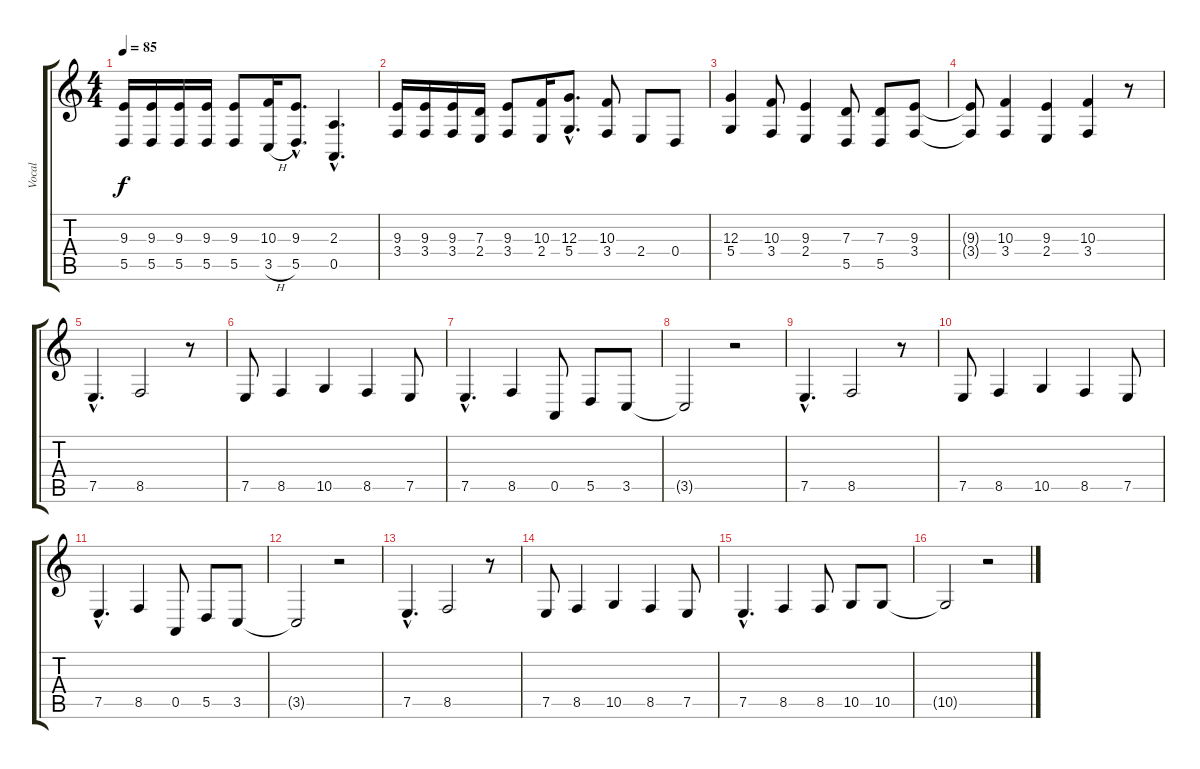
\track ("Vocal" "Vocal") {instrument viola}
\staff {score tabs}
\tuning (E4 B3 G3 D3 A2 D2) {hide}
\ts (4 4)
\tempo 85
\clef g2
\ks c
(9.3 5.5).16{dy f instrument overdrivenguitar} (9.3 5.5).16 (9.3 5.5).16 (9.3 5.5).16 (9.3 5.5).8 (10.3 3.5{h}).16 (9.3{hac} 5.5{hac}).8{d} (2.3{hac} 0.5{hac}).4{d} |
(9.3 3.4).16 (9.3 3.4).16 (9.3 3.4).16 (7.3 2.4).16 (9.3 3.4).8 (10.3 2.4).16 (12.3{hac} 5.4{hac}).8{d} (10.3 3.4).8 2.4.8 0.4.8 |
(12.3 5.4).4 (10.3 3.4).8 (9.3 2.4).4 (7.3 5.5).8 (7.3 5.5).8 (9.3 3.4).8 |
(9.3{t} 3.4{t}).8 (10.3 3.4).4 (9.3 2.4).4 (10.3 3.4).4 r.8 |
7.5{hac}.4{d instrument overdrivenguitar} 8.5.2 r.8 |
7.5.8 8.5.4 10.5.4 8.5.4 7.5.8 |
7.5{hac}.4{d} 8.5.4 0.5.8 5.5.8 3.5.8 |
3.5{t}.2 r.2 |
7.5{hac}.4{d instrument overdrivenguitar} 8.5.2 r.8 |
7.5.8 8.5.4 10.5.4 8.5.4 7.5.8 |
7.5{hac}.4{d} 8.5.4 0.5.8 5.5.8 3.5.8 |
3.5{t}.2 r.2 |
7.5{hac}.4{d instrument overdrivenguitar} 8.5.2 r.8 |
7.5.8 8.5.4 10.5.4 8.5.4 7.5.8 |
7.5{hac}.4{d} 8.5.4 8.5.8 10.5.8 10.5.8 |
10.5{t}.2 r.2
